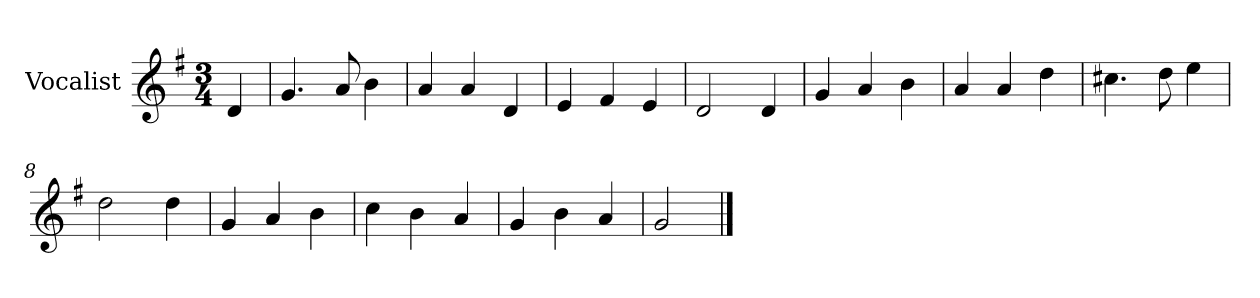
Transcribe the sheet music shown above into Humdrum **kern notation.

**kern
*part1
*staff1
*I"Vocalist
*k[f#]
*G:
*M3/4
=
4d
=1
4.g
8a
4b
=2
4a
4a
4d
=3
4e
4f#
4e
=4
2d
4d
=5
4g
4a
4b
=6
4a
4a
4dd
=7
4.cc#X
8dd
4ee
=8
2dd
4dd
=9
4g
4a
4b
=10
4cc
4b
4a
=11
4g
4b
4a
=12
2g
==
*-
